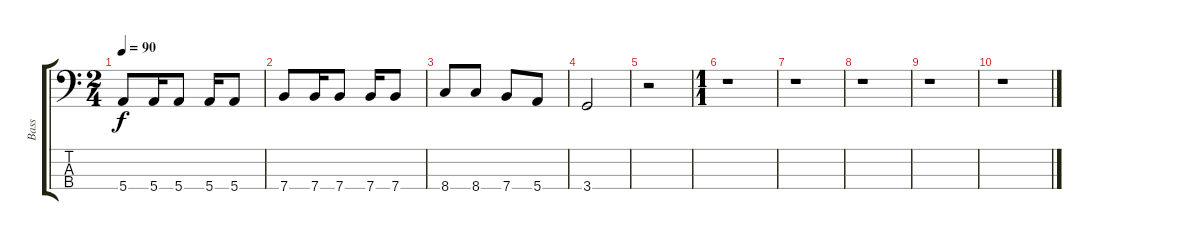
\track ("Bass" "Bass") {instrument electricbassfinger}
\staff {score tabs}
\tuning (G2 D2 A1 E1) {hide}
\ts (2 4)
\tempo 90
\clef f4
\ks c
5.4.8{dy f} 5.4.16 5.4.8 5.4.16 5.4.8 |
7.4.8 7.4.16 7.4.8 7.4.16 7.4.8 |
8.4.8 8.4.8 7.4.8 5.4.8 |
3.4.2 |
r.2 |
\ts (1 1)
r.1 |
r.1 |
r.1 |
r.1 |
r.1
